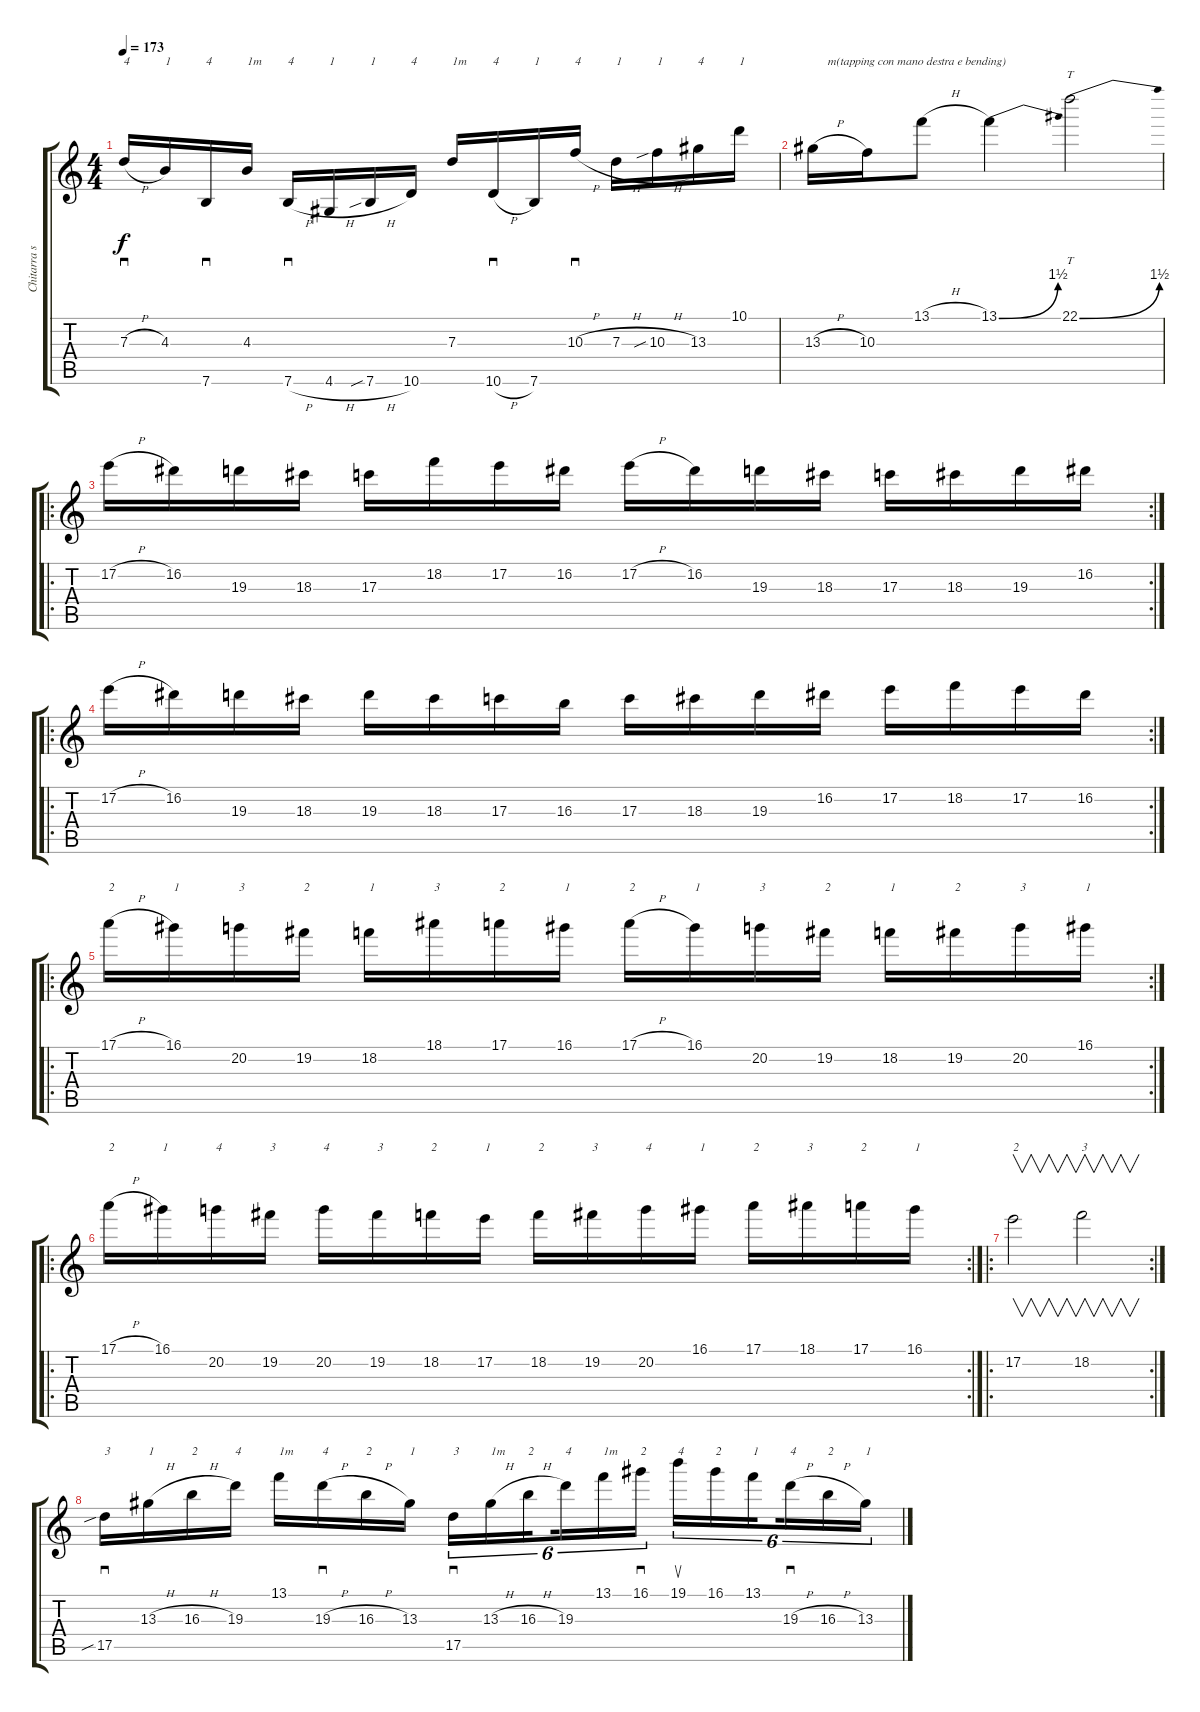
\track ("Chitarra solista" "Chitarra s") {instrument distortionguitar}
\staff {score tabs}
\tuning (E4 B3 G3 D3 A2 E2) {hide}
\ts (4 4)
\tempo 173
\clef g2
\ks c
7.3{h}.16{sd txt "4" dy f} 4.3.16{txt "1"} 7.6.16{sd txt "4"} 4.3.16{txt "1m"} 7.6{h}.16{sd txt "4"} 4.6{h}.16{txt "1"} 7.6{sib h}.16{txt "1"} 10.6.16{txt "4"} 7.3.16{txt "1m"} 10.6{h}.16{sd txt "4"} 7.6.16{txt "1"} 10.3{h}.16{sd txt "4"} 7.3{h}.16{txt "1"} 10.3{sib h}.16{txt "1"} 13.3.16{txt "4"} 10.1.16{txt "1"} |
13.3{h}.16{txt "     m(tapping con mano destra e bending)"} 10.3.16 13.1{h}.8 13.1{be (bend 0 0 60 6)}.4 22.1{be (bend 0 0 60 6)}.2{tt} |
\ro
\rc 2
17.2{h}.16 16.2.16 19.3.16 18.3.16 17.3.16 18.2.16 17.2.16 16.2.16 17.2{h}.16 16.2.16 19.3.16 18.3.16 17.3.16 18.3.16 19.3.16 16.2.16 |
\ro
\rc 2
17.2{h}.16 16.2.16 19.3.16 18.3.16 19.3.16 18.3.16 17.3.16 16.3.16 17.3.16 18.3.16 19.3.16 16.2.16 17.2.16 18.2.16 17.2.16 16.2.16 |
\ro
\rc 2
17.1{h}.16{txt "2"} 16.1.16{txt "1"} 20.2.16{txt "3"} 19.2.16{txt "2"} 18.2.16{txt "1"} 18.1.16{txt "3"} 17.1.16{txt "2"} 16.1.16{txt "1"} 17.1{h}.16{txt "2"} 16.1.16{txt "1"} 20.2.16{txt "3"} 19.2.16{txt "2"} 18.2.16{txt "1"} 19.2.16{txt "2"} 20.2.16{txt "3"} 16.1.16{txt "1"} |
\ro
\rc 2
17.1{h}.16{txt "2"} 16.1.16{txt "1"} 20.2.16{txt "4"} 19.2.16{txt "3"} 20.2.16{txt "4"} 19.2.16{txt "3"} 18.2.16{txt "2"} 17.2.16{txt "1"} 18.2.16{txt "2"} 19.2.16{txt "3"} 20.2.16{txt "4"} 16.1.16{txt "1"} 17.1.16{txt "2"} 18.1.16{txt "3"} 17.1.16{txt "2"} 16.1.16{txt "1"} |
\ro
\rc 2
17.2.2{v txt "2"} 18.2.2{v txt "3"} |
17.5{sib}.16{sd txt "3"} 13.3{h}.16{txt "1"} 16.3{h}.16{txt "2"} 19.3.16{txt "4"} 13.1.16{txt "1m"} 19.3{h}.16{sd txt "4"} 16.3{h}.16{txt "2"} 13.3.16{txt "1"} 17.5.16{sd tu (6 4) txt "3"} 13.3{h}.16{tu (6 4) txt "1m"} 16.3{h}.16{tu (6 4) txt "2" beam splitsecondary} 19.3.16{tu (6 4) txt "4"} 13.1.16{tu (6 4) txt "1m"} 16.1.16{sd tu (6 4) txt "2"} 19.1.16{su tu (6 4) txt "4"} 16.1.16{tu (6 4) txt "2"} 13.1.16{tu (6 4) txt "1" beam splitsecondary} 19.3{h}.16{sd tu (6 4) txt "4"} 16.3{h}.16{tu (6 4) txt "2"} 13.3{h}.16{tu (6 4) txt "1"}
